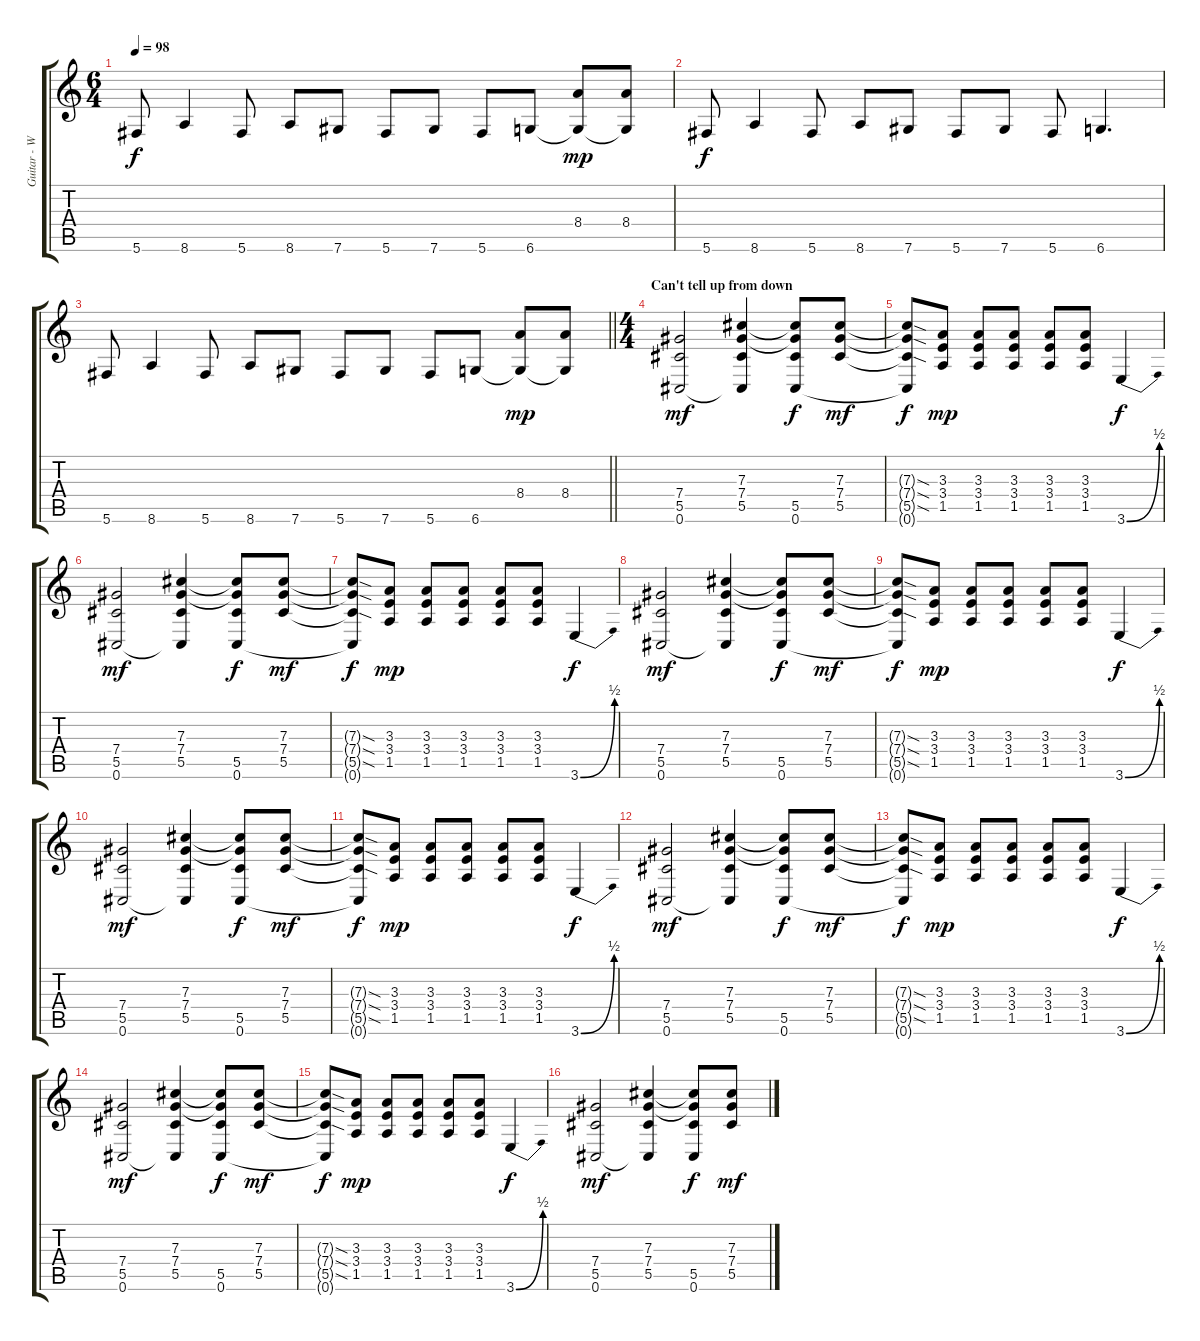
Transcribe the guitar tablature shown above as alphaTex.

\track ("Guitar - William DuVall" "Guitar - W") {instrument distortionguitar}
\staff {score tabs}
\tuning (Eb4 Bb3 Gb3 Db3 Ab2 Db2) {hide}
\ts (6 4)
\tempo 98
\clef g2
\ks c
5.6.8{dy f} 8.6.4 5.6.8 8.6.8 7.6.8 5.6.8 7.6.8 5.6.8 6.6.8 (8.4 6.6{t}).8{dy mp} (8.4 6.6{t}).8 |
5.6.8{dy f} 8.6.4 5.6.8 8.6.8 7.6.8 5.6.8 7.6.8 5.6.8 6.6.4{d} |
\barLineRight lightlight
5.6.8 8.6.4 5.6.8 8.6.8 7.6.8 5.6.8 7.6.8 5.6.8 6.6.8 (8.4 6.6{t}).8{dy mp} (8.4 6.6{t}).8 |
\ts (4 4)
\section ("" "Can't tell up from down")
(7.4 5.5 0.6).2{dy mf volume 13} (7.3 7.4 5.5 0.6{t}).4 (7.3{t} 7.4{t} 5.5 0.6).8{dy f} (7.3 7.4 5.5).8{dy mf} |
(7.3{sod t} 7.4{sod t} 5.5{sod t} 0.6{t}).8{dy f} (3.3 3.4 1.5).8{dy mp} (3.3 3.4 1.5).8 (3.3 3.4 1.5).8 (3.3 3.4 1.5).8 (3.3 3.4 1.5).8 3.6{be (bend 0 0 60 2)}.4{dy f} |
(7.4 5.5 0.6).2{dy mf} (7.3 7.4 5.5 0.6{t}).4 (7.3{t} 7.4{t} 5.5 0.6).8{dy f} (7.3 7.4 5.5).8{dy mf} |
(7.3{sod t} 7.4{sod t} 5.5{sod t} 0.6{t}).8{dy f} (3.3 3.4 1.5).8{dy mp} (3.3 3.4 1.5).8 (3.3 3.4 1.5).8 (3.3 3.4 1.5).8 (3.3 3.4 1.5).8 3.6{be (bend 0 0 60 2)}.4{dy f} |
(7.4 5.5 0.6).2{dy mf} (7.3 7.4 5.5 0.6{t}).4 (7.3{t} 7.4{t} 5.5 0.6).8{dy f} (7.3 7.4 5.5).8{dy mf} |
(7.3{sod t} 7.4{sod t} 5.5{sod t} 0.6{t}).8{dy f} (3.3 3.4 1.5).8{dy mp} (3.3 3.4 1.5).8 (3.3 3.4 1.5).8 (3.3 3.4 1.5).8 (3.3 3.4 1.5).8 3.6{be (bend 0 0 60 2)}.4{dy f} |
(7.4 5.5 0.6).2{dy mf} (7.3 7.4 5.5 0.6{t}).4 (7.3{t} 7.4{t} 5.5 0.6).8{dy f} (7.3 7.4 5.5).8{dy mf} |
(7.3{sod t} 7.4{sod t} 5.5{sod t} 0.6{t}).8{dy f} (3.3 3.4 1.5).8{dy mp} (3.3 3.4 1.5).8 (3.3 3.4 1.5).8 (3.3 3.4 1.5).8 (3.3 3.4 1.5).8 3.6{be (bend 0 0 60 2)}.4{dy f} |
(7.4 5.5 0.6).2{dy mf} (7.3 7.4 5.5 0.6{t}).4 (7.3{t} 7.4{t} 5.5 0.6).8{dy f} (7.3 7.4 5.5).8{dy mf} |
(7.3{sod t} 7.4{sod t} 5.5{sod t} 0.6{t}).8{dy f} (3.3 3.4 1.5).8{dy mp} (3.3 3.4 1.5).8 (3.3 3.4 1.5).8 (3.3 3.4 1.5).8 (3.3 3.4 1.5).8 3.6{be (bend 0 0 60 2)}.4{dy f} |
(7.4 5.5 0.6).2{dy mf} (7.3 7.4 5.5 0.6{t}).4 (7.3{t} 7.4{t} 5.5 0.6).8{dy f} (7.3 7.4 5.5).8{dy mf} |
(7.3{sod t} 7.4{sod t} 5.5{sod t} 0.6{t}).8{dy f} (3.3 3.4 1.5).8{dy mp} (3.3 3.4 1.5).8 (3.3 3.4 1.5).8 (3.3 3.4 1.5).8 (3.3 3.4 1.5).8 3.6{be (bend 0 0 60 2)}.4{dy f} |
(7.4 5.5 0.6).2{dy mf} (7.3 7.4 5.5 0.6{t}).4 (7.3{t} 7.4{t} 5.5 0.6).8{dy f} (7.3 7.4 5.5).8{dy mf}
